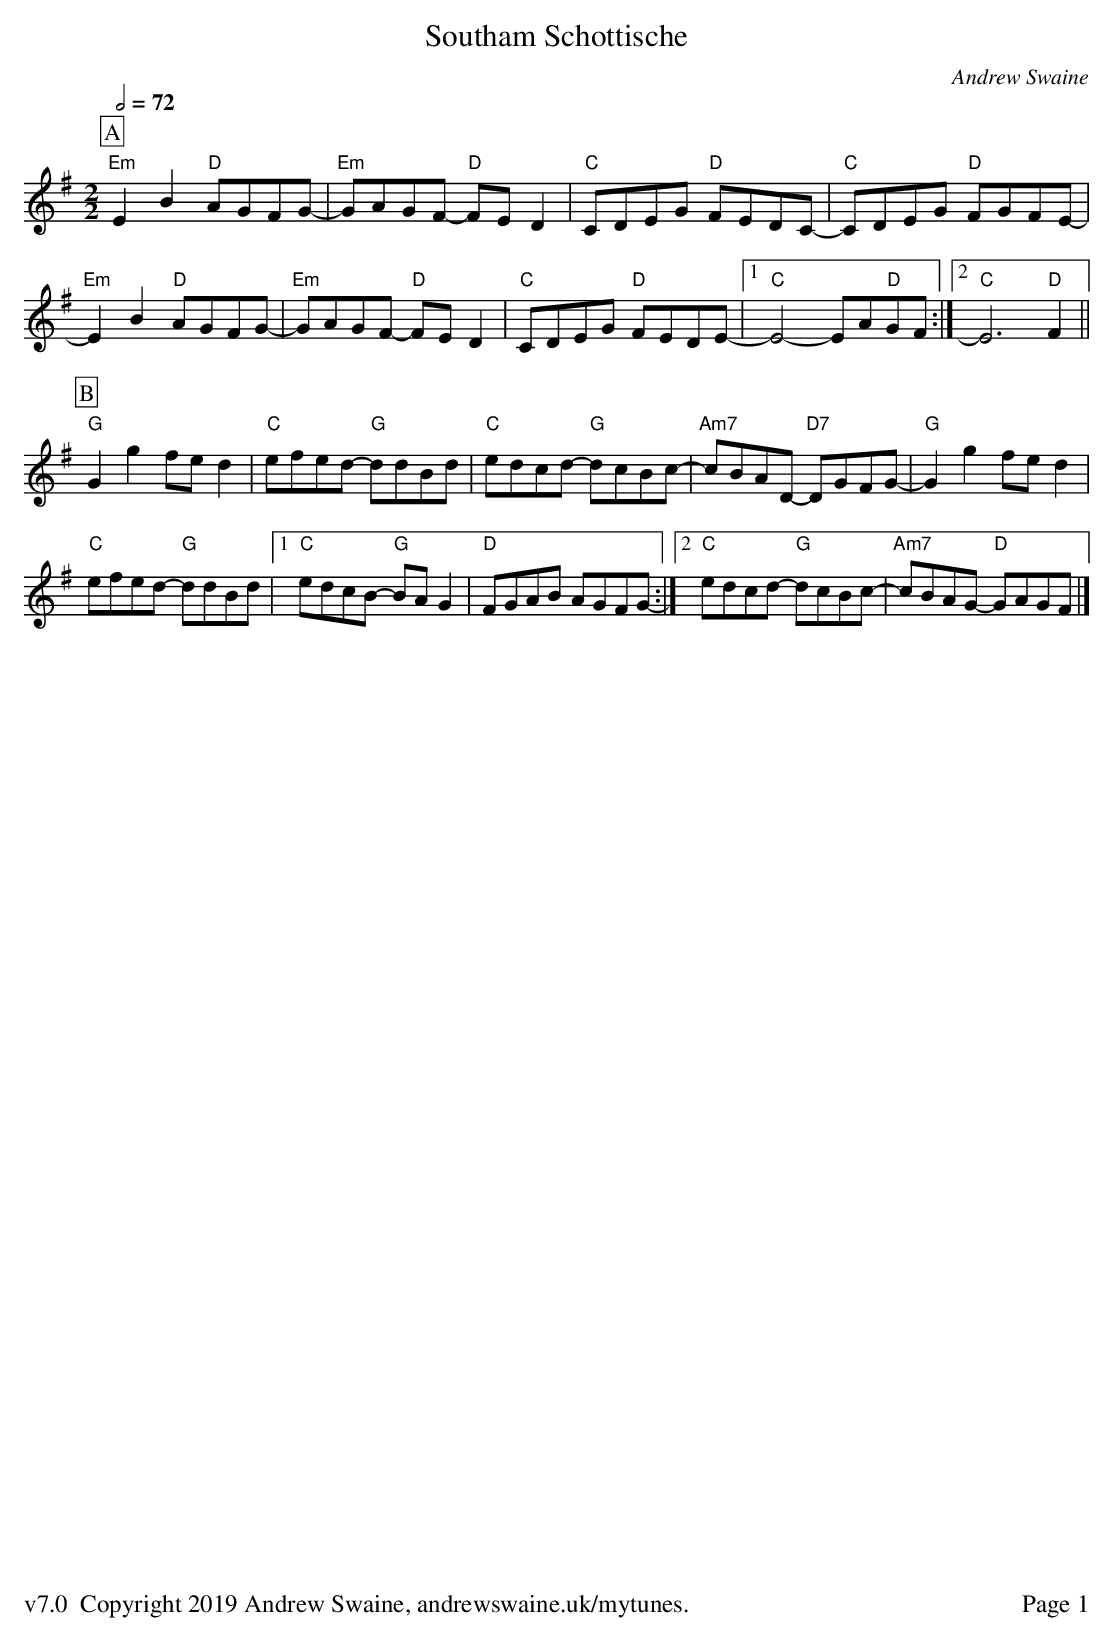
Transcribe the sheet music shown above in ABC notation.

X:1
T:Southam Schottische
C:Andrew Swaine
M:2/2
Q:1/2 = 72
L:1/8
K:Em
P:A
"Em"E2B2 "D"AGFG-|"Em"GAGF- "D"FED2|"C"CDEG "D"FEDC-|"C"CDEG "D"FGFE-|
"Em"E2B2 "D"AGFG-|"Em"GAGF- "D"FED2|"C"CDEG "D"FEDE-|1 "C"E4-EA"D"GF:|2 "C"E6 "D"F2||
P:B
"G"G2g2 fed2|"C"efed- "G"ddBd|"C"edcd- "G"dcBc-|"Am7"cBAD- "D7"DGFG-|"G"G2g2 fed2|
"C"efed- "G"ddBd|1 "C"edcB- "G"BAG2| "D"FGAB AGFG-:|2 "C"edcd- "G"dcBc-|"Am7"cBAG- "D"GAGF|]
